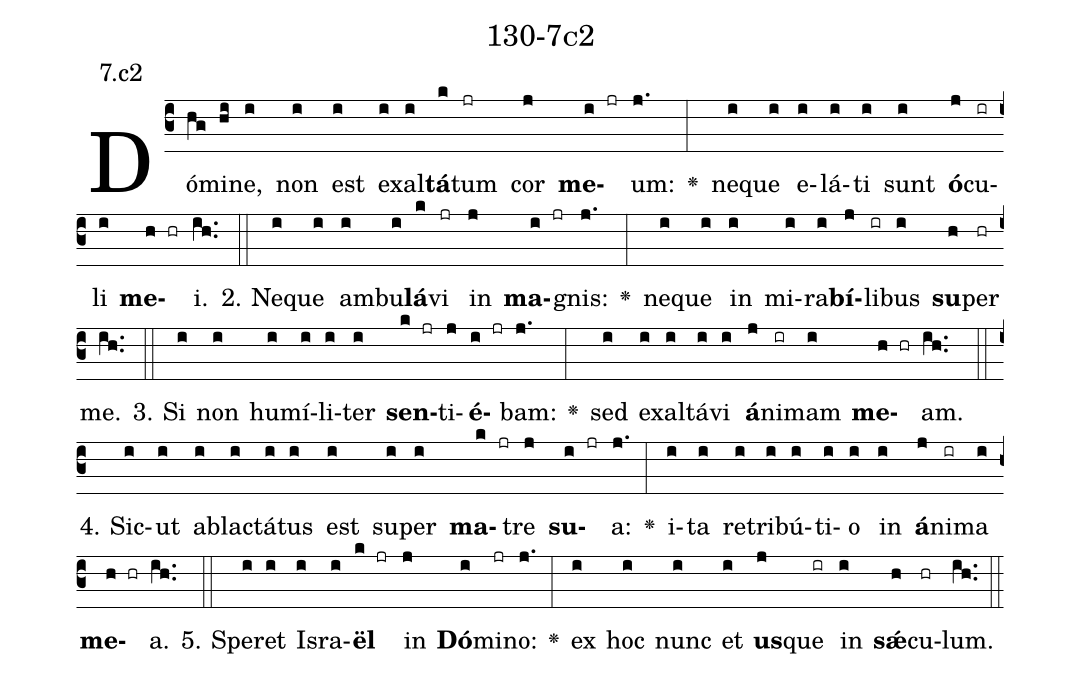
name: 130-7c2;
annotation: 7.c2;
%%
(c3)Dó(hg)mi(hi)ne,(i) non(i) est(i) ex(i)al(i)<b>tá</b>(k)tum(jr) cor(j) <b>me</b>(i jr)um:(j.) <v>\greheightstar</v>(:) ne(i)que(i) e(i)lá(i)ti(i) sunt(i) <b>ó</b>(j)cu(ir)li(i) <b>me</b>(h hr)i.(ih..) (::)
2. Ne(i)que(i) am(i)bu(i)<b>lá</b>(k)vi(jr) in(j) <b>ma</b>(i jr)gnis:(j.) <v>\greheightstar</v>(:) ne(i)que(i) in(i) mi(i)ra(i)<b>bí</b>(j)li(ir)bus(i) <b>su</b>(h)per(hr) me.(ih..) (::)
3. Si(i) non(i) hu(i)mí(i)li(i)ter(i) <b>sen</b>(k jr)ti(j)<b>é</b>(i jr)bam:(j.) <v>\greheightstar</v>(:) sed(i) ex(i)al(i)tá(i)vi(i) <b>á</b>(j)ni(ir)mam(i) <b>me</b>(h hr)am.(ih..) (::)
4. Sic(i)ut(i) ab(i)lac(i)tá(i)tus(i) est(i) su(i)per(i) <b>ma</b>(k jr)tre(j) <b>su</b>(i jr)a:(j.) <v>\greheightstar</v>(:) i(i)ta(i) re(i)tri(i)bú(i)ti(i)o(i) in(i) <b>á</b>(j)ni(ir)ma(i) <b>me</b>(h hr)a.(ih..) (::)
5. Spe(i)ret(i) Is(i)ra(i)<b>ël</b>(k jr) in(j) <b>Dó</b>(i)mi(jr)no:(j.) <v>\greheightstar</v>(:) ex(i) hoc(i) nunc(i) et(i) <b>us</b>(j)que(ir) in(i) <b>sǽ</b>(h)cu(hr)lum.(ih..) (::)
